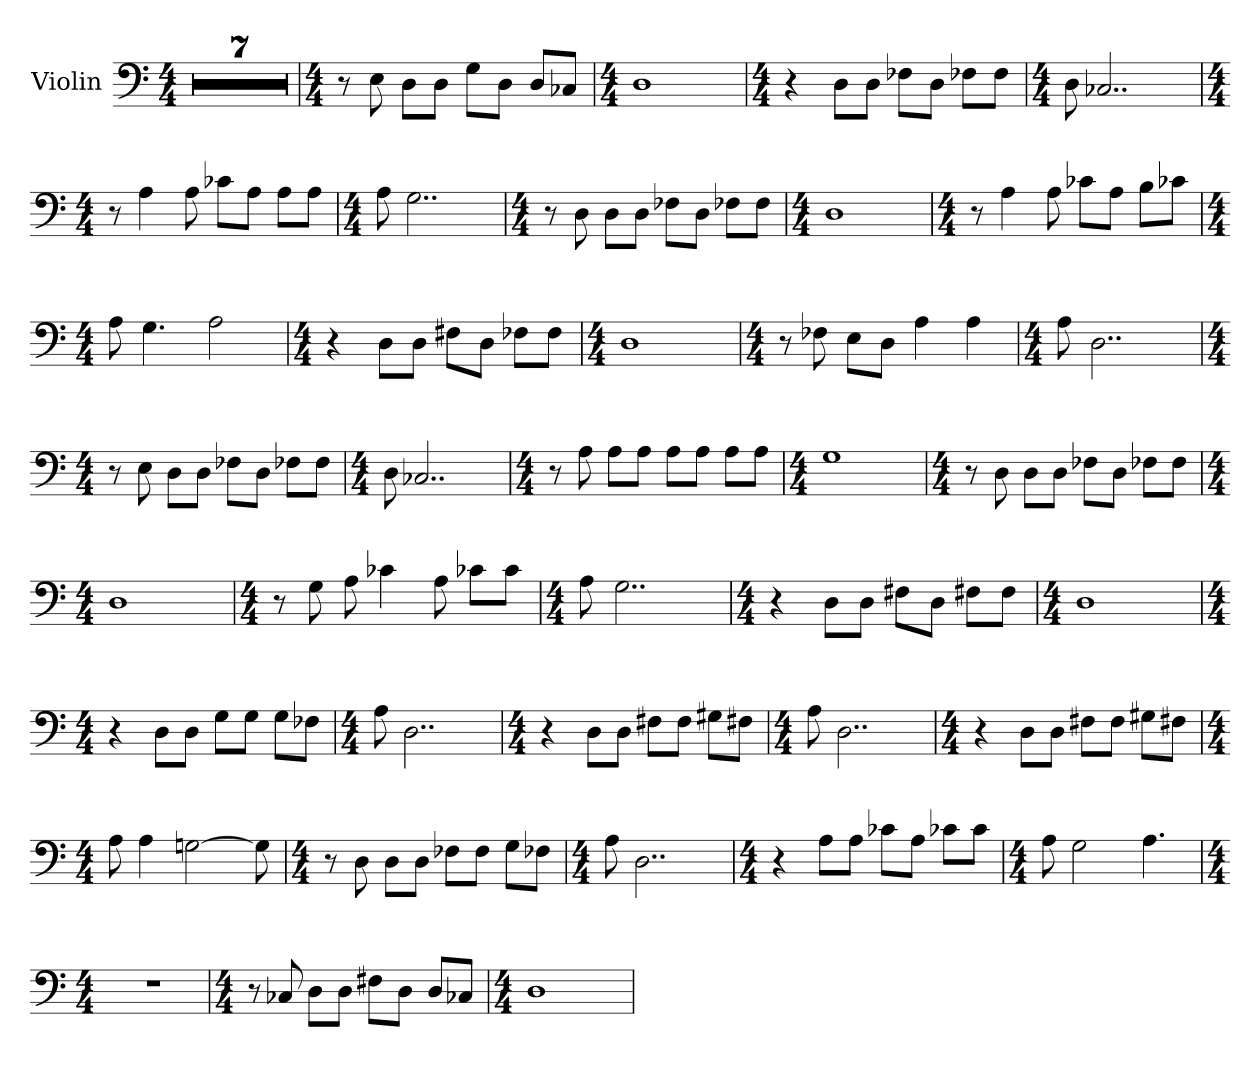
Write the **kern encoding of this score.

**kern
*part1
*staff1
*I"Violin
*I'Vln
*M4/4
=
1r
=
*M4/4
1r
=
*M4/4
1r
=
*M4/4
1r
=
*M4/4
1r
=
*M4/4
1r
=
*M4/4
1r
=
*M4/4
8r
8E
8DL
8DJ
8GL
8DJ
8DL
8C-XJ
=
*M4/4
1D
=
*M4/4
4r
8DL
8DJ
8F-XL
8DJ
8F-XL
8F-J
=
*M4/4
8D
2..C-X
=
*M4/4
8r
4A
8A
8c-XL
8AJ
8AL
8AJ
=
*M4/4
8A
2..G
=
*M4/4
8r
8D
8DL
8DJ
8F-XL
8DJ
8F-XL
8F-J
=
*M4/4
1D
=
*M4/4
8r
4A
8A
8c-XL
8AJ
8BL
8c-XJ
=
*M4/4
8A
4.G
2A
=
*M4/4
4r
8DL
8DJ
8F#XL
8DJ
8F-XL
8F-J
=
*M4/4
1D
=
*M4/4
8r
8F-X
8EL
8DJ
4A
4A
=
*M4/4
8A
2..D
=
*M4/4
8r
8E
8DL
8DJ
8F-XL
8DJ
8F-XL
8F-J
=
*M4/4
8D
2..C-X
=
*M4/4
8r
8A
8AL
8AJ
8AL
8AJ
8AL
8AJ
=
*M4/4
1G
=
*M4/4
8r
8D
8DL
8DJ
8F-XL
8DJ
8F-XL
8F-J
=
*M4/4
1D
=
*M4/4
8r
8G
8A
4c-X
8A
8c-XL
8c-J
=
*M4/4
8A
2..G
=
*M4/4
4r
8DL
8DJ
8F#XL
8DJ
8F#XL
8F#J
=
*M4/4
1D
=
*M4/4
4r
8DL
8DJ
8GL
8GJ
8GL
8F-XJ
=
*M4/4
8A
2..D
=
*M4/4
4r
8DL
8DJ
8F#XL
8F#J
8G#XL
8F#XJ
=
*M4/4
8A
2..D
=
*M4/4
4r
8DL
8DJ
8F#XL
8F#J
8G#XL
8F#XJ
=
*M4/4
8A
4A
[2Gn
8G]
=
*M4/4
8r
8D
8DL
8DJ
8F-XL
8F-J
8GL
8F-XJ
=
*M4/4
8A
2..D
=
*M4/4
4r
8AL
8AJ
8c-XL
8AJ
8c-XL
8c-J
=
*M4/4
8A
2G
4.A
=
*M4/4
1r
=
*M4/4
8r
8C-X
8DL
8DJ
8F#XL
8DJ
8DL
8C-XJ
=
*M4/4
1D
=
*-
